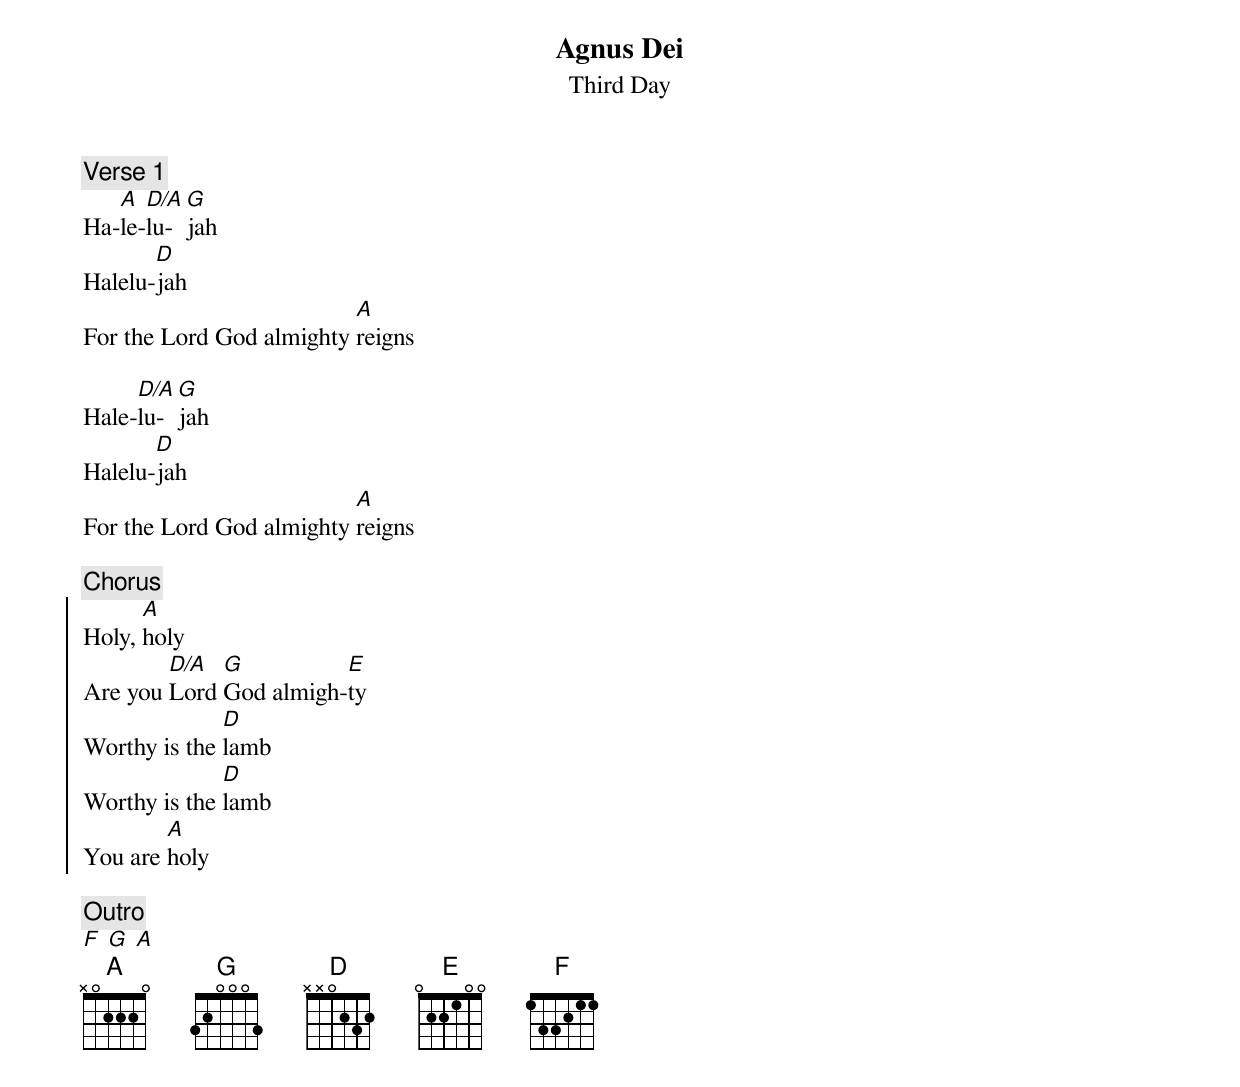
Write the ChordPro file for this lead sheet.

{t:Agnus Dei}
{st:Third Day}

{c:Verse 1}
Ha-[A]le-[D/A]lu-[G]jah
Halelu-[D]jah
For the Lord God almighty [A]reigns

Hale-[D/A]lu-[G]jah
Halelu-[D]jah
For the Lord God almighty [A]reigns

{c:Chorus}
{soc}
Holy, [A]holy
Are you [D/A]Lord [G]God almigh-[E]ty
Worthy is the [D]lamb
Worthy is the [D]lamb
You are [A]holy
{eoc}

{c:Outro}
[F] [G] [A]
